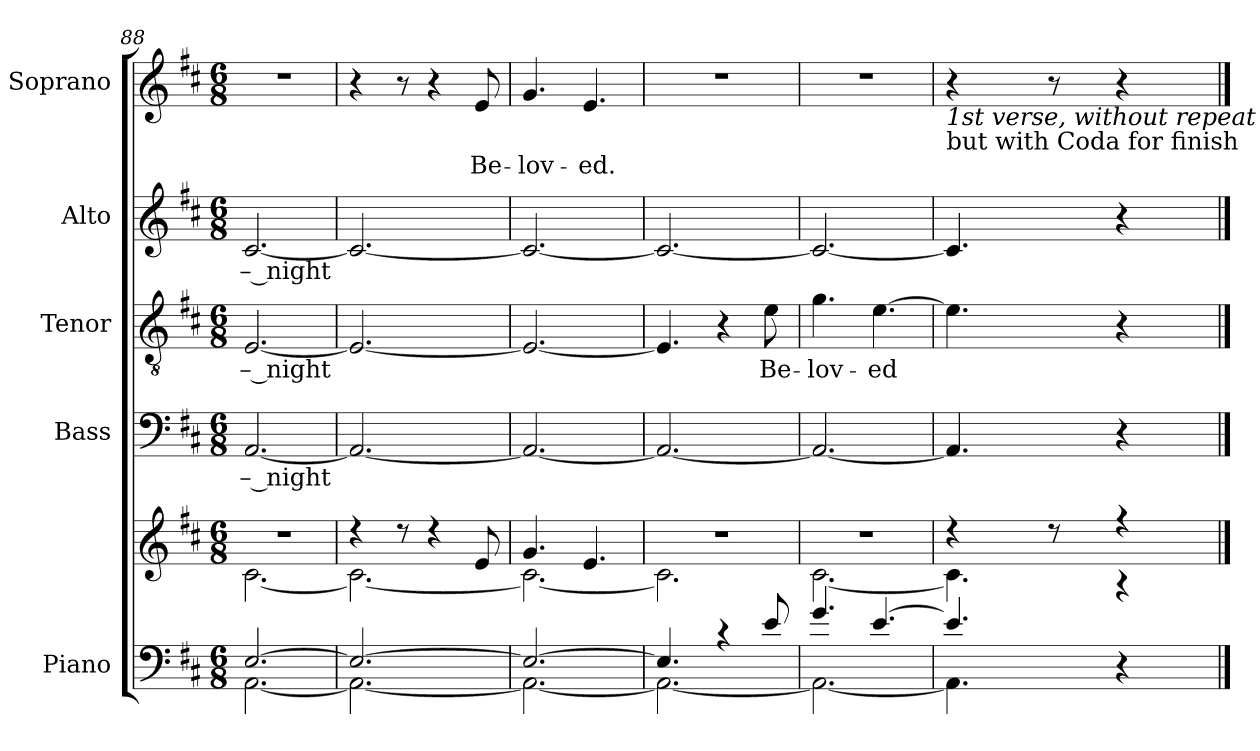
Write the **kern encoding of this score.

**kern	**kern	**kern	**text	**kern	**text	**kern	**text	**kern	**text
*part5	*part5	*part4	*part4	*part3	*part3	*part2	*part2	*part1	*part1
*staff6	*staff5	*staff4	*staff4	*staff3	*staff3	*staff2	*staff2	*staff1	*staff1
*I"Piano	*	*I"Bass	*	*I"Tenor	*	*I"Alto	*	*I"Soprano	*
*I'Pno	*	*I'B.	*	*I'T.	*	*I'A.	*	*I'S.	*
!!LO:LB:g=z
*clefF4	*clefG2	*clefF4	*	*clefGv2	*	*clefG2	*	*clefG2	*
*k[f#c#]	*k[f#c#]	*k[f#c#]	*	*k[f#c#]	*	*k[f#c#]	*	*k[f#c#]	*
*M6/8	*M6/8	*M6/8	*	*M6/8	*	*M6/8	*	*M6/8	*
=88	=88	=88	=88	=88	=88	=88	=88	=88	=88
*^	*^	*	*	*	*	*	*	*	*
!	!	!	!	!	!LO:LY:b	!	!LO:LY:b	!	!LO:LY:b	!	!
[2.E/	[2.AA\	2.r	[2.c#\	[2.AA/	-– night	[2.E/	-– night	[2.c#/	-– night	2.r	.
=89	=89	=89	=89	=89	=89	=89	=89	=89	=89	=89	=89
2.E/_	2.AA\_	4r	2.c#\_	2.AA/_	.	2.E/_	.	2.c#/_	.	4r	.
.	.	8r	.	.	.	.	.	.	.	8r	.
.	.	4r	.	.	.	.	.	.	.	4r	.
!	!	!	!	!	!	!	!	!	!	!	!LO:LY:b
.	.	8e/	.	.	.	.	.	.	.	8e/	Be-
=90	=90	=90	=90	=90	=90	=90	=90	=90	=90	=90	=90
!	!	!	!	!	!	!	!	!	!	!	!LO:LY:b
2.E/_	2.AA\_	4.g/	2.c#\_	2.AA/_	.	2.E/_	.	2.c#/_	.	4.g/	-lov-
!	!	!	!	!	!	!	!	!	!	!	!LO:LY:b
.	.	4.e/	.	.	.	.	.	.	.	4.e/	-ed.
=91	=91	=91	=91	=91	=91	=91	=91	=91	=91	=91	=91
4.E/]	2.AA\_	2.r	2.c#\]	2.AA/_	.	4.E/]	.	2.c#/_	.	2.r	.
4r	.	.	.	.	.	4r	.	.	.	.	.
!	!	!	!	!	!	!	!LO:LY:b	!	!	!	!
8e/	.	.	.	.	.	8e\	Be-	.	.	.	.
=92	=92	=92	=92	=92	=92	=92	=92	=92	=92	=92	=92
!	!	!	!	!	!	!	!LO:LY:b	!	!	!	!
4.g/	2.AA\_	2.r	[2.c#\	2.AA/_	.	4.g\	-lov-	2.c#/_	.	2.r	.
!	!	!	!	!	!	!	!LO:LY:b	!	!	!	!
[4.e/	.	.	.	.	.	[4.e\	-ed	.	.	.	.
=93	=93	=93	=93	=93	=93	=93	=93	=93	=93	=93	=93
!	!	!	!	!	!	!	!	!	!	!LO:TX:b:i:t=1st verse, without repeat	!
!	!	!	!	!	!	!	!	!	!	!LO:TX:b:t=but with Coda for finish	!
4.e/]	4.AA\]	4r	4.c#\]	4.AA/]	.	4.e\]	.	4.c#/]	.	4r	.
.	.	8r	.	.	.	.	.	.	.	8r	.
4r	4ryy	4r	4r	4r	.	4r	.	4r	.	4r	.
*v	*v	*	*	*	*	*	*	*	*	*	*
*	*v	*v	*	*	*	*	*	*	*	*
==	==	==	==	==	==	==	==	==	==
*-	*-	*-	*-	*-	*-	*-	*-	*-	*-
